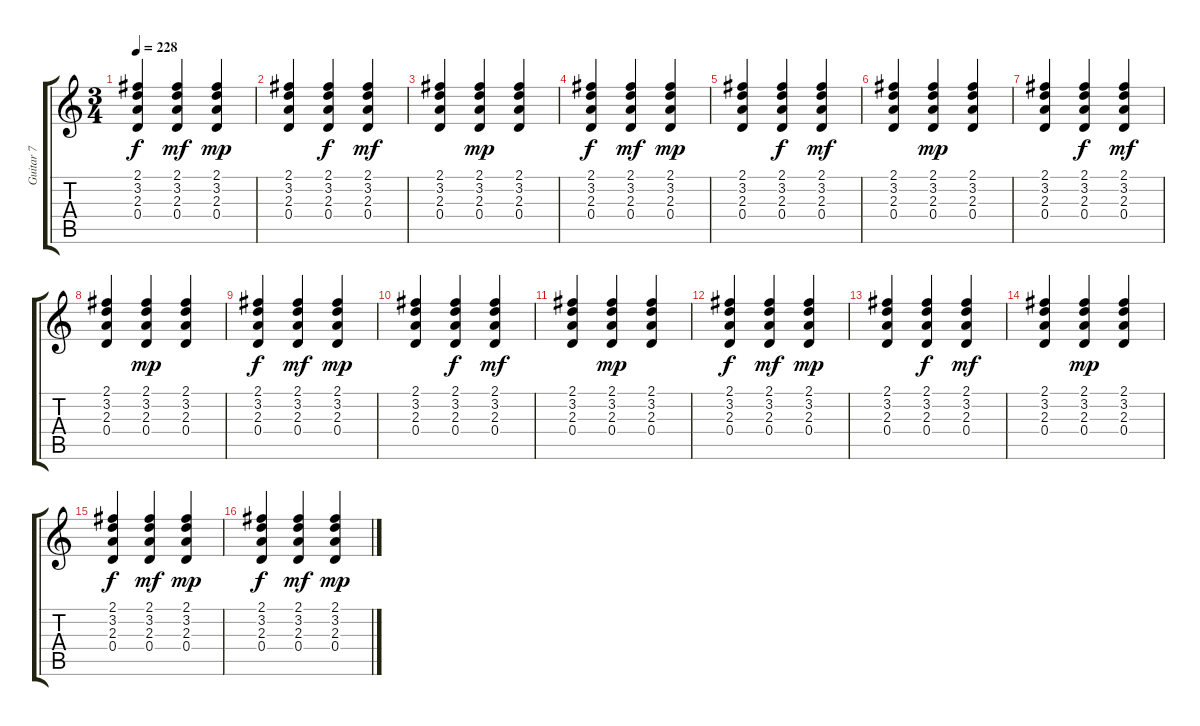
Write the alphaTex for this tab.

\track ("Guitar 7" "Guitar 7") {instrument electricguitarclean}
\staff {score tabs}
\tuning (E4 B3 G3 D3 A2 E2) {hide}
\ts (3 4)
\tempo 228
\clef g2
\ks c
(2.1 3.2 2.3 0.4).4{dy f} (2.1 3.2 2.3 0.4).4{dy mf} (2.1 3.2 2.3 0.4).4{dy mp} |
(2.1 3.2 2.3 0.4).4 (2.1 3.2 2.3 0.4).4{dy f} (2.1 3.2 2.3 0.4).4{dy mf} |
(2.1 3.2 2.3 0.4).4 (2.1 3.2 2.3 0.4).4{dy mp} (2.1 3.2 2.3 0.4).4 |
(2.1 3.2 2.3 0.4).4{dy f} (2.1 3.2 2.3 0.4).4{dy mf} (2.1 3.2 2.3 0.4).4{dy mp} |
(2.1 3.2 2.3 0.4).4 (2.1 3.2 2.3 0.4).4{dy f} (2.1 3.2 2.3 0.4).4{dy mf} |
(2.1 3.2 2.3 0.4).4 (2.1 3.2 2.3 0.4).4{dy mp} (2.1 3.2 2.3 0.4).4 |
(2.1 3.2 2.3 0.4).4 (2.1 3.2 2.3 0.4).4{dy f} (2.1 3.2 2.3 0.4).4{dy mf} |
(2.1 3.2 2.3 0.4).4 (2.1 3.2 2.3 0.4).4{dy mp} (2.1 3.2 2.3 0.4).4 |
(2.1 3.2 2.3 0.4).4{dy f} (2.1 3.2 2.3 0.4).4{dy mf} (2.1 3.2 2.3 0.4).4{dy mp} |
(2.1 3.2 2.3 0.4).4 (2.1 3.2 2.3 0.4).4{dy f} (2.1 3.2 2.3 0.4).4{dy mf} |
(2.1 3.2 2.3 0.4).4 (2.1 3.2 2.3 0.4).4{dy mp} (2.1 3.2 2.3 0.4).4 |
(2.1 3.2 2.3 0.4).4{dy f} (2.1 3.2 2.3 0.4).4{dy mf} (2.1 3.2 2.3 0.4).4{dy mp} |
(2.1 3.2 2.3 0.4).4 (2.1 3.2 2.3 0.4).4{dy f} (2.1 3.2 2.3 0.4).4{dy mf} |
(2.1 3.2 2.3 0.4).4 (2.1 3.2 2.3 0.4).4{dy mp} (2.1 3.2 2.3 0.4).4 |
(2.1 3.2 2.3 0.4).4{dy f} (2.1 3.2 2.3 0.4).4{dy mf} (2.1 3.2 2.3 0.4).4{dy mp} |
(2.1 3.2 2.3 0.4).4{dy f} (2.1 3.2 2.3 0.4).4{dy mf} (2.1 3.2 2.3 0.4).4{dy mp}
